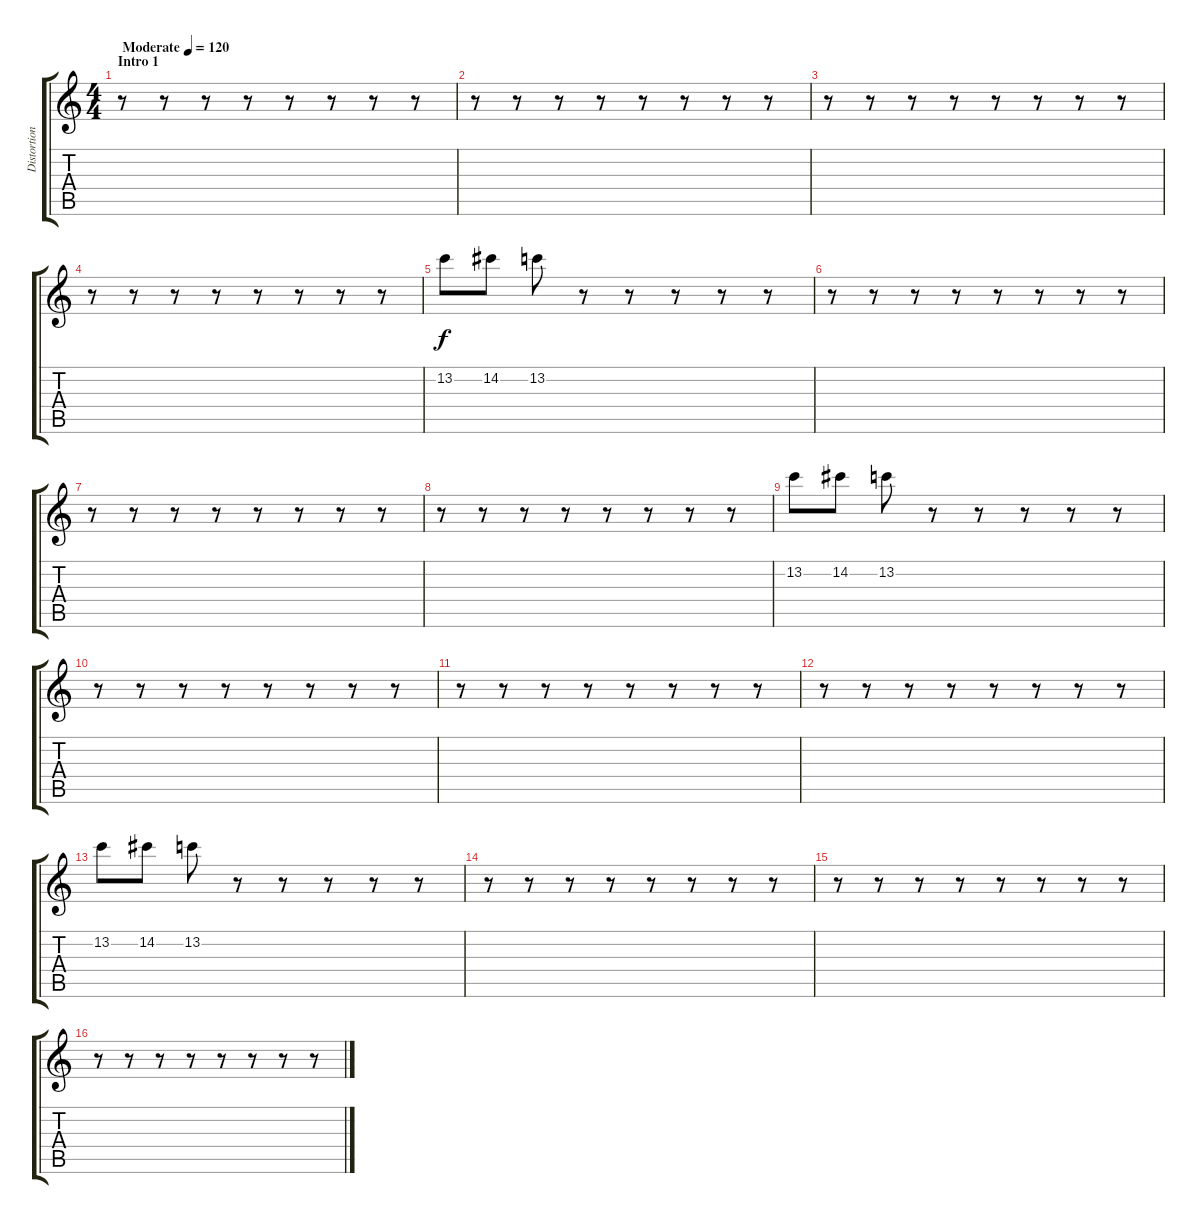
\track ("Distortion 1" "Distortion") {instrument distortionguitar}
\staff {score tabs}
\tuning (E4 B3 G3 D3 A2 D2) {hide}
\ts (4 4)
\section ("" "Intro 1")
\tempo (120 "Moderate")
\tempo 188
\tempo (120 "Moderate")
\clef g2
\ks c
r.8{dy f instrument distortionguitar} r.8 r.8 r.8 r.8 r.8 r.8 r.8 |
r.8 r.8 r.8 r.8 r.8 r.8 r.8 r.8 |
r.8 r.8 r.8 r.8 r.8 r.8 r.8 r.8 |
r.8 r.8 r.8 r.8 r.8 r.8 r.8 r.8 |
13.2.8 14.2.8 13.2.8 r.8 r.8 r.8 r.8 r.8 |
r.8 r.8 r.8 r.8 r.8 r.8 r.8 r.8 |
r.8 r.8 r.8 r.8 r.8 r.8 r.8 r.8 |
r.8 r.8 r.8 r.8 r.8 r.8 r.8 r.8 |
13.2.8 14.2.8 13.2.8 r.8 r.8 r.8 r.8 r.8 |
r.8 r.8 r.8 r.8 r.8 r.8 r.8 r.8 |
r.8 r.8 r.8 r.8 r.8 r.8 r.8 r.8 |
r.8 r.8 r.8 r.8 r.8 r.8 r.8 r.8 |
13.2.8 14.2.8 13.2.8 r.8 r.8 r.8 r.8 r.8 |
r.8 r.8 r.8 r.8 r.8 r.8 r.8 r.8 |
r.8 r.8 r.8 r.8 r.8 r.8 r.8 r.8 |
r.8 r.8 r.8 r.8 r.8 r.8 r.8 r.8
